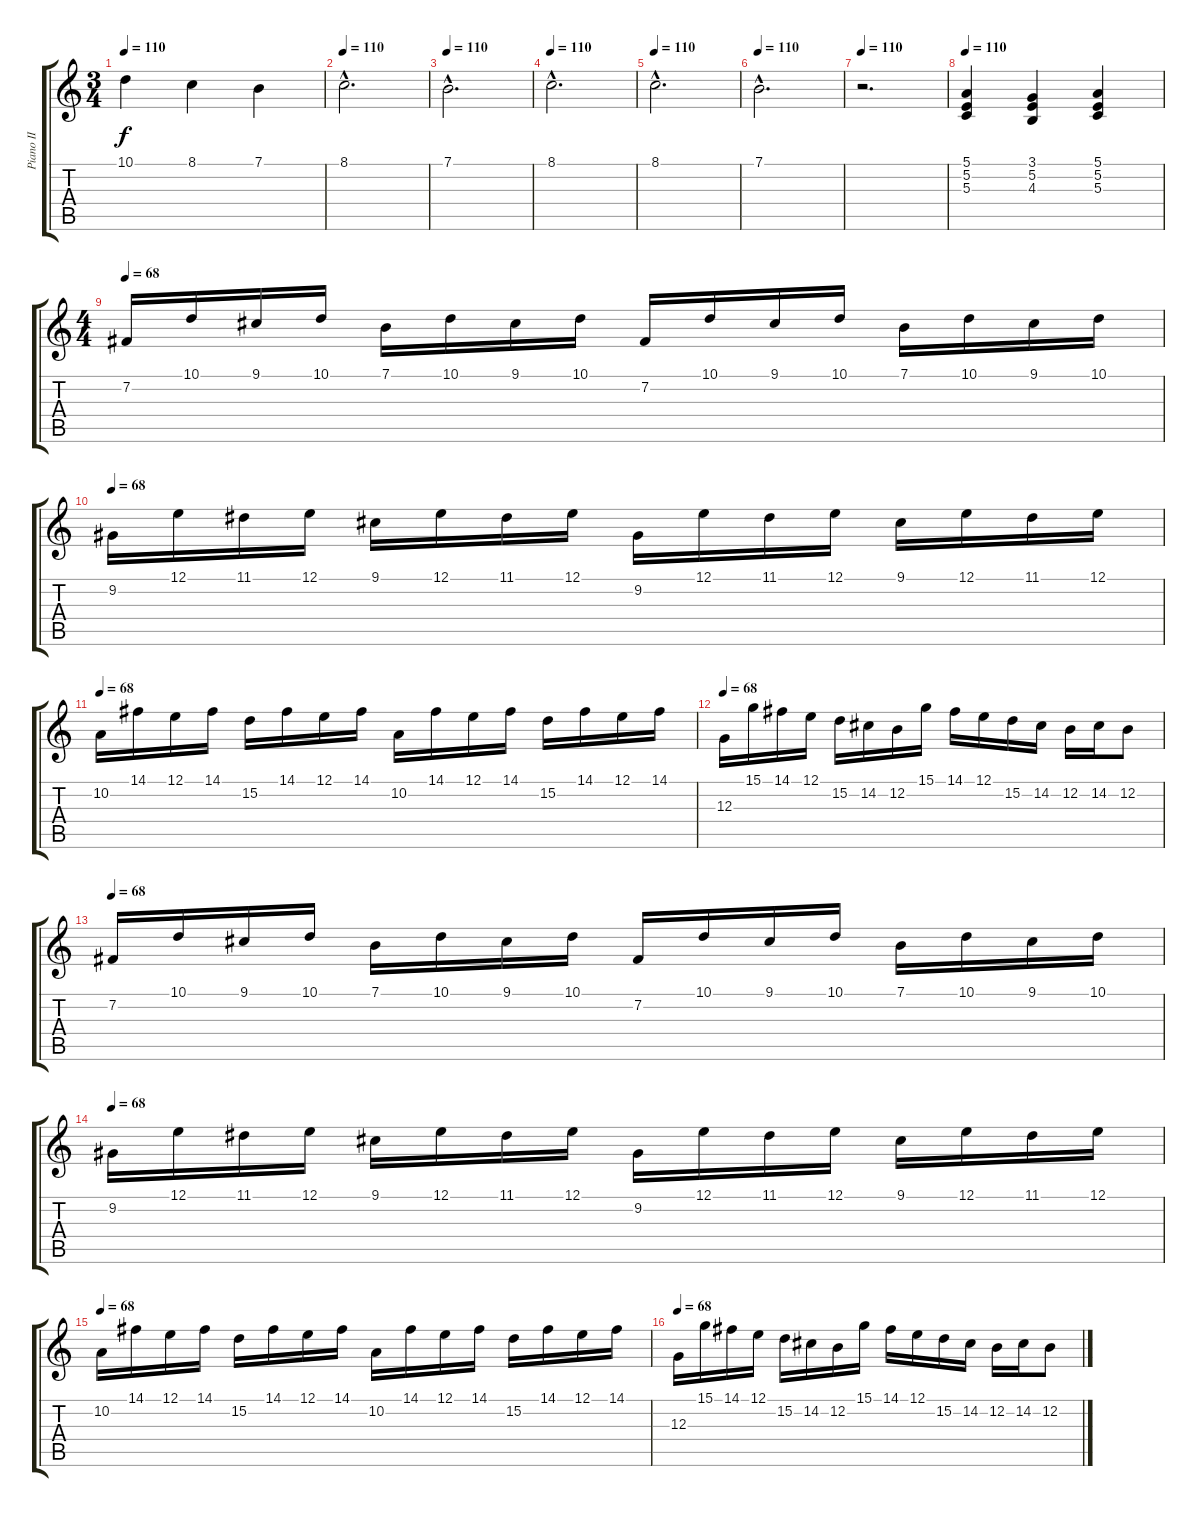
\track ("Piano II" "Piano II") {instrument acousticgrandpiano}
\staff {score tabs}
\tuning (E4 B3 G3 D3 A2 E2) {hide}
\ts (3 4)
\tempo 110
\clef g2
\ks c
10.1{t}.4{dy f} 8.1.4 7.1.4 |
\tempo 110
8.1{hac}.2{d} |
\tempo 110
7.1{hac}.2{d} |
\tempo 110
8.1{hac}.2{d} |
\tempo 110
8.1{hac}.2{d} |
\tempo 110
7.1{hac}.2{d} |
\tempo 110
r.2{d} |
\tempo 110
(5.1 5.2 5.3).4 (3.1 5.2 4.3).4 (5.1 5.2 5.3).4 |
\ts (4 4)
\tempo 68
7.2.16 10.1.16 9.1.16 10.1.16 7.1.16 10.1.16 9.1.16 10.1.16 7.2.16 10.1.16 9.1.16 10.1.16 7.1.16 10.1.16 9.1.16 10.1.16 |
\tempo 68
9.2.16 12.1.16 11.1.16 12.1.16 9.1.16 12.1.16 11.1.16 12.1.16 9.2.16 12.1.16 11.1.16 12.1.16 9.1.16 12.1.16 11.1.16 12.1.16 |
\tempo 68
10.2.16 14.1.16 12.1.16 14.1.16 15.2.16 14.1.16 12.1.16 14.1.16 10.2.16 14.1.16 12.1.16 14.1.16 15.2.16 14.1.16 12.1.16 14.1.16 |
\tempo 68
12.3.16 15.1.16 14.1.16 12.1.16 15.2.16 14.2.16 12.2.16 15.1.16 14.1.16 12.1.16 15.2.16 14.2.16 12.2.16 14.2.16 12.2.8 |
\tempo 68
7.2.16 10.1.16 9.1.16 10.1.16 7.1.16 10.1.16 9.1.16 10.1.16 7.2.16 10.1.16 9.1.16 10.1.16 7.1.16 10.1.16 9.1.16 10.1.16 |
\tempo 68
9.2.16 12.1.16 11.1.16 12.1.16 9.1.16 12.1.16 11.1.16 12.1.16 9.2.16 12.1.16 11.1.16 12.1.16 9.1.16 12.1.16 11.1.16 12.1.16 |
\tempo 68
10.2.16 14.1.16 12.1.16 14.1.16 15.2.16 14.1.16 12.1.16 14.1.16 10.2.16 14.1.16 12.1.16 14.1.16 15.2.16 14.1.16 12.1.16 14.1.16 |
\tempo 68
12.3.16 15.1.16 14.1.16 12.1.16 15.2.16 14.2.16 12.2.16 15.1.16 14.1.16 12.1.16 15.2.16 14.2.16 12.2.16 14.2.16 12.2.8
